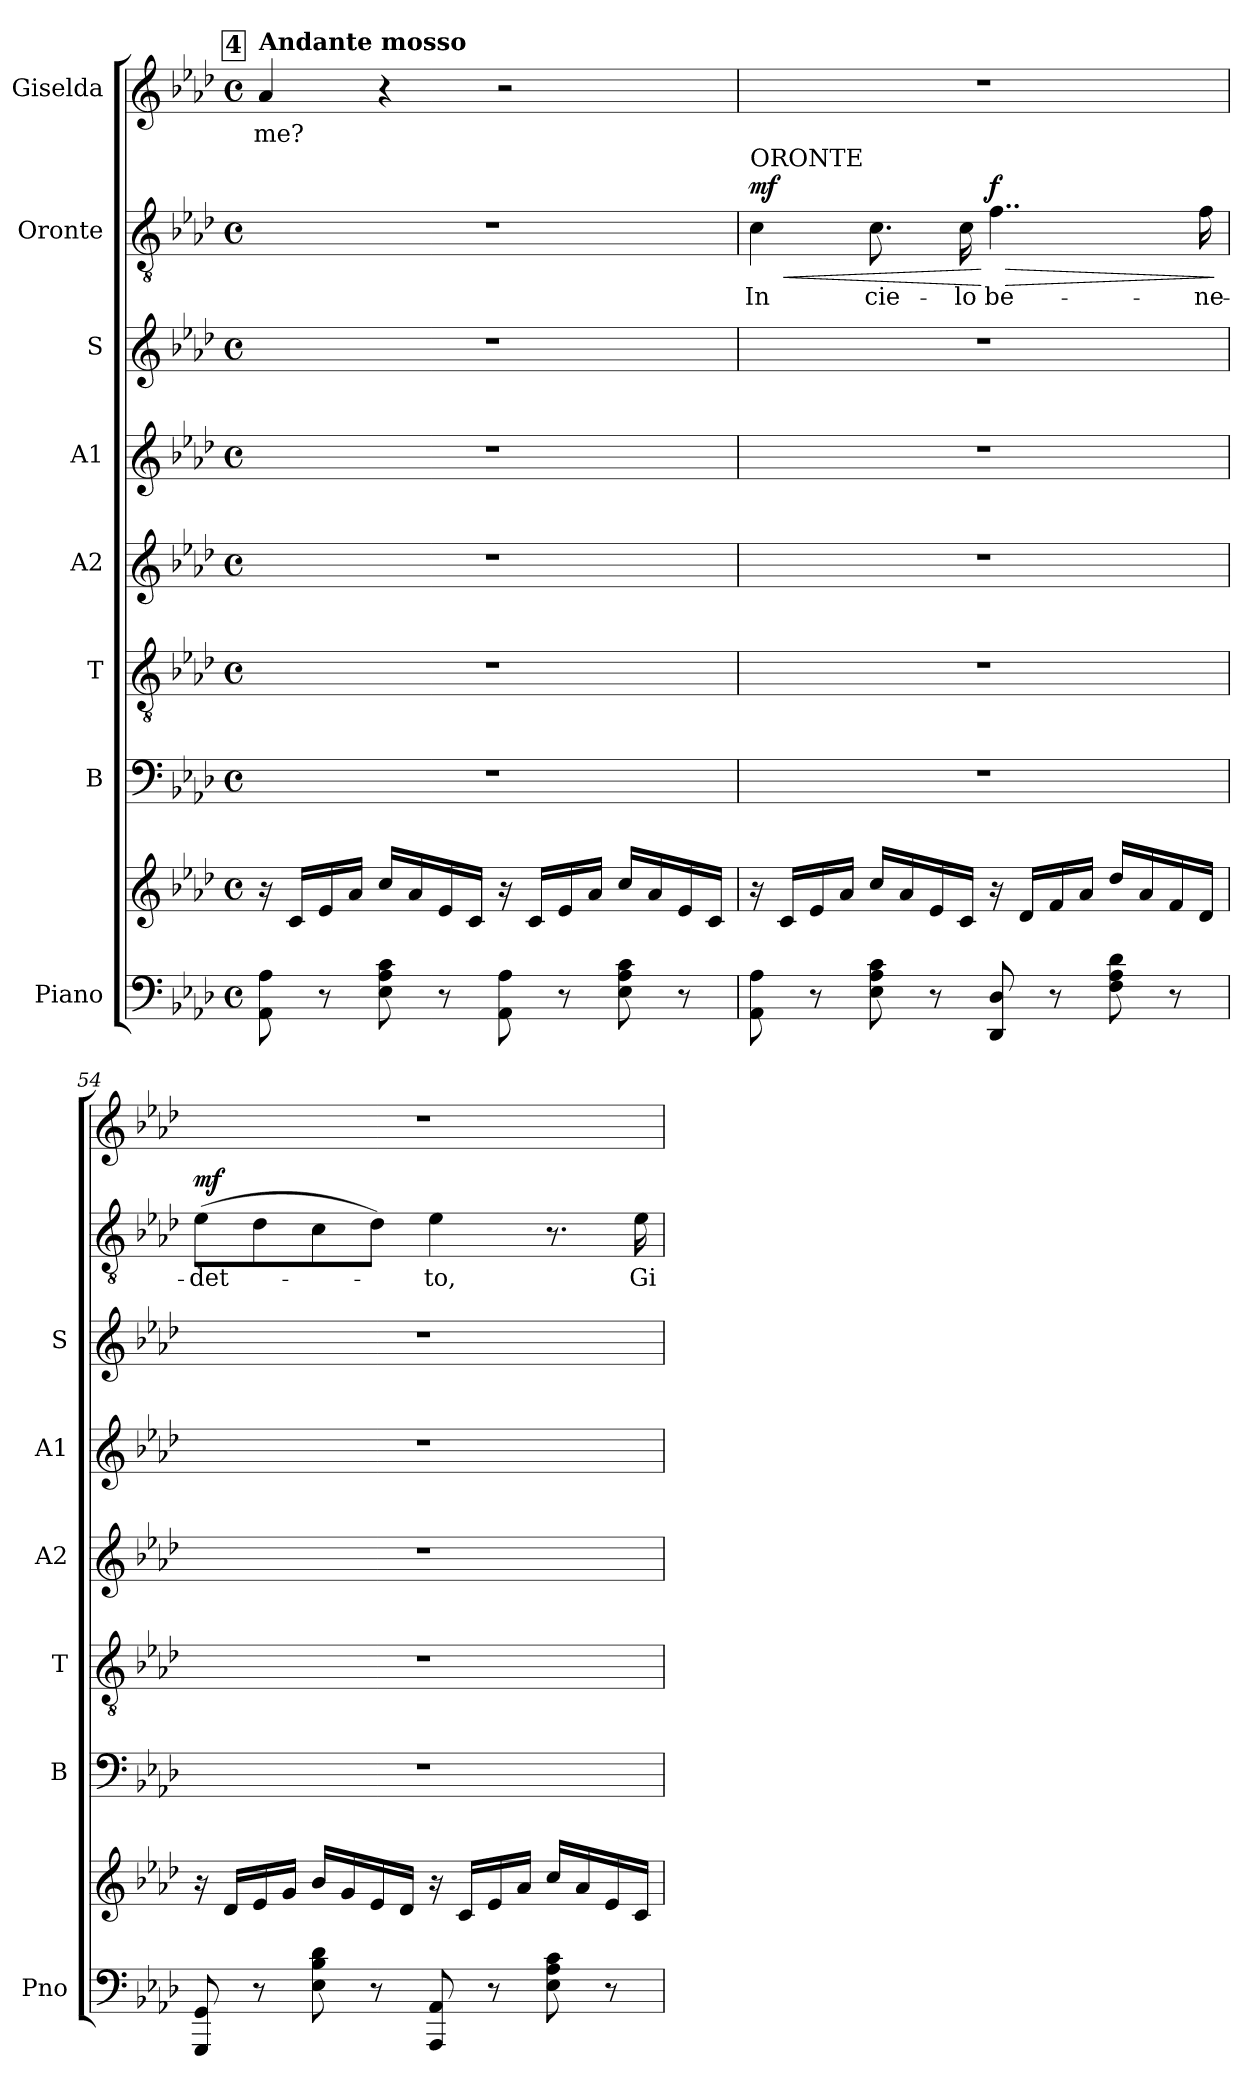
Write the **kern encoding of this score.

**kern	**kern	**kern	**kern	**kern	**kern	**kern	**kern	**text	**dynam	**kern	**text
*part8	*part8	*part7	*part6	*part5	*part4	*part3	*part2	*part2	*part2	*part1	*part1
*staff9	*staff8	*staff7	*staff6	*staff5	*staff4	*staff3	*staff2	*staff2	*staff2	*staff1	*staff1
*I"Piano	*	*I"B	*I"T	*I"A2	*I"A1	*I"S	*I"Oronte	*	*	*I"Giselda	*
*I'Pno	*	*I'B	*I'T	*I'A2	*I'A1	*I'S	*	*	*	*	*
!!LO:LB:g=z
*clefF4	*clefG2	*clefF4	*clefGv2	*clefG2	*clefG2	*clefG2	*clefGv2	*	*	*clefG2	*
*k[b-e-a-d-]	*k[b-e-a-d-]	*k[b-e-a-d-]	*k[b-e-a-d-]	*k[b-e-a-d-]	*k[b-e-a-d-]	*k[b-e-a-d-]	*k[b-e-a-d-]	*	*	*k[b-e-a-d-]	*
*M4/4	*M4/4	*M4/4	*M4/4	*M4/4	*M4/4	*M4/4	*M4/4	*	*	*M4/4	*
*met(c)	*met(c)	*met(c)	*met(c)	*met(c)	*met(c)	*met(c)	*met(c)	*	*	*met(c)	*
!!LO:REH:place=s1:a:B:fs=14:t=4
=52	=52	=52	=52	=52	=52	=52	=52	=52	=52	=52	=52
!	!	!	!	!	!	!	!	!	!	!LO:TX:a:B:t=Andante mosso	!
8AA-\ 8A-\	16r	1r	1r	1r	1r	1r	1r	.	.	4a-/	me?
.	16c/LL	.	.	.	.	.	.	.	.	.	.
8r	16e-/	.	.	.	.	.	.	.	.	.	.
.	16a-/JJ	.	.	.	.	.	.	.	.	.	.
8E-\ 8A-\ 8c\	16cc/LL	.	.	.	.	.	.	.	.	4r	.
.	16a-/	.	.	.	.	.	.	.	.	.	.
8r	16e-/	.	.	.	.	.	.	.	.	.	.
.	16c/JJ	.	.	.	.	.	.	.	.	.	.
8AA-\ 8A-\	16r	.	.	.	.	.	.	.	.	2r	.
.	16c/LL	.	.	.	.	.	.	.	.	.	.
8r	16e-/	.	.	.	.	.	.	.	.	.	.
.	16a-/JJ	.	.	.	.	.	.	.	.	.	.
8E-\ 8A-\ 8c\	16cc/LL	.	.	.	.	.	.	.	.	.	.
.	16a-/	.	.	.	.	.	.	.	.	.	.
8r	16e-/	.	.	.	.	.	.	.	.	.	.
.	16c/JJ	.	.	.	.	.	.	.	.	.	.
=53	=53	=53	=53	=53	=53	=53	=53	=53	=53	=53	=53
!	!	!	!	!	!	!	!LO:TX:a:t=ORONTE	!	!	!	!
!	!	!	!	!	!	!	!	!	!LO:HP:b	!	!
!	!	!	!	!	!	!	!	!	!LO:DY:n=1:a	!	!
8AA-\ 8A-\	16r	1r	1r	1r	1r	1r	4c\	In	< mf	1r	.
.	16c/LL	.	.	.	.	.	.	.	.	.	.
8r	16e-/	.	.	.	.	.	.	.	.	.	.
.	16a-/JJ	.	.	.	.	.	.	.	.	.	.
8E-\ 8A-\ 8c\	16cc/LL	.	.	.	.	.	8.c\	cie-	.	.	.
.	16a-/	.	.	.	.	.	.	.	.	.	.
8r	16e-/	.	.	.	.	.	.	.	.	.	.
.	16c/JJ	.	.	.	.	.	16c\	-lo	.	.	.
!	!	!	!	!	!	!	!	!	!LO:HP:n=1:b	!	!
!	!	!	!	!	!	!	!	!	!LO:DY:n=2:a	!	!
8DD-/ 8D-/	16r	.	.	.	.	.	4..f\	be-	[ > f	.	.
.	16d-/LL	.	.	.	.	.	.	.	.	.	.
8r	16f/	.	.	.	.	.	.	.	.	.	.
.	16a-/JJ	.	.	.	.	.	.	.	.	.	.
8F\ 8A-\ 8d-\	16dd-/LL	.	.	.	.	.	.	.	.	.	.
.	16a-/	.	.	.	.	.	.	.	.	.	.
8r	16f/	.	.	.	.	.	.	.	.	.	.
.	16d-/JJ	.	.	.	.	.	16f\	-ne-	.	.	.
.	.	.	.	.	.	.	.	.	]	.	.
=54	=54	=54	=54	=54	=54	=54	=54	=54	=54	=54	=54
!	!	!	!	!	!	!	!	!	!LO:DY:a	!	!
8GGG/ 8GG/	16r	1r	1r	1r	1r	1r	(8e-\L	-det-	mf	1r	.
.	16d-/LL	.	.	.	.	.	.	.	.	.	.
8r	16e-/	.	.	.	.	.	8d-\	.	.	.	.
.	16g/JJ	.	.	.	.	.	.	.	.	.	.
8E-\ 8B-\ 8d-\	16b-/LL	.	.	.	.	.	8c\	.	.	.	.
.	16g/	.	.	.	.	.	.	.	.	.	.
8r	16e-/	.	.	.	.	.	8d-\J)	.	.	.	.
.	16d-/JJ	.	.	.	.	.	.	.	.	.	.
8AAA-/ 8AA-/	16r	.	.	.	.	.	4e-\	-to,	.	.	.
.	16c/LL	.	.	.	.	.	.	.	.	.	.
8r	16e-/	.	.	.	.	.	.	.	.	.	.
.	16a-/JJ	.	.	.	.	.	.	.	.	.	.
8E-\ 8A-\ 8c\	16cc/LL	.	.	.	.	.	8.r	.	.	.	.
.	16a-/	.	.	.	.	.	.	.	.	.	.
8r	16e-/	.	.	.	.	.	.	.	.	.	.
.	16c/JJ	.	.	.	.	.	16e-\	Gi-	.	.	.
=	=	=	=	=	=	=	=	=	=	=	=
*-	*-	*-	*-	*-	*-	*-	*-	*-	*-	*-	*-
